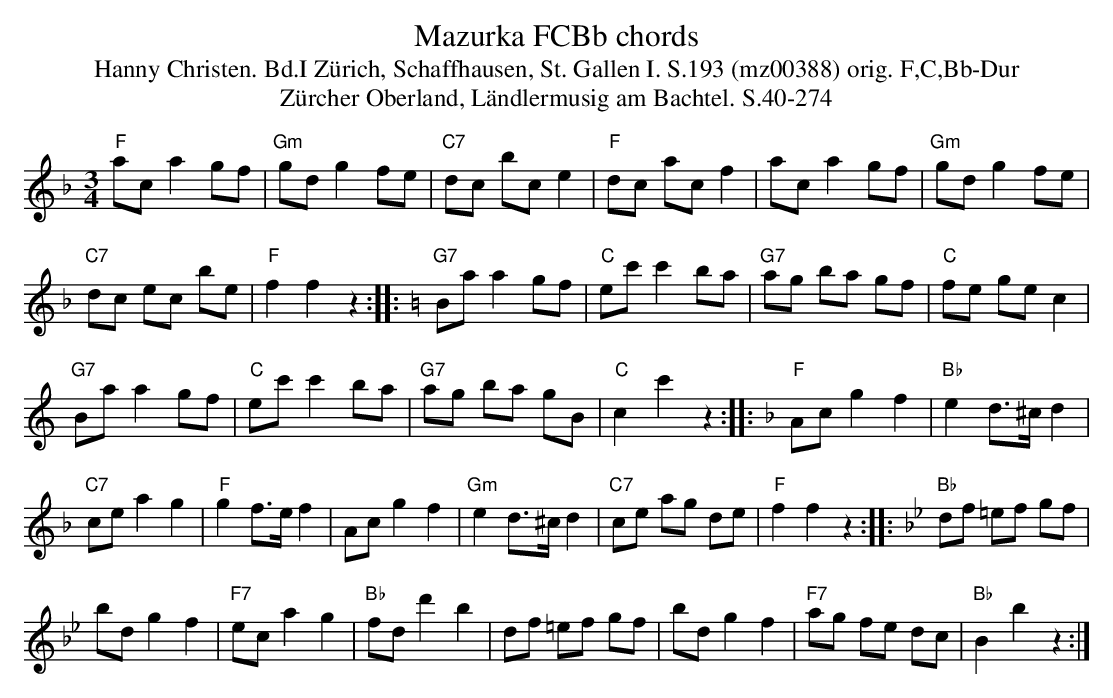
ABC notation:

X:1
T:Mazurka FCBb chords
T:Hanny Christen. Bd.I Zürich, Schaffhausen, St. Gallen I. S.193 (mz00388) orig. F,C,Bb-Dur
T: Z\"urcher Oberland, L\"andlermusig am Bachtel. S.40-274
M:3/4
L:1/8
K:F %%MIDI gchordon
"F"aca2gf | "Gm"gdg2fe | "C7"dc bce2 | "F"dc acf2 | aca2gf | "Gm"gdg2fe |
"C7"dc ec be | "F"f2f2z2 :: [K:C] "G7"Baa2gf | "C"ec'c'2ba | "G7"ag ba gf | "C"fe gec2 |
"G7"Baa2gf | "C"ec'c'2ba | "G7"ag ba gB | "C"c2c'2z2 :: [K:F] "F"Acg2f2 | "Bb"e2d>^cd2 |
"C7"cea2g2 | "F"g2f>ef2 | Acg2f2 | "Gm"e2d>^cd2 | "C7"ce ag de | "F"f2f2z2 :: [K:Bb] "Bb"df =ef gf |
bdg2f2 | "F7"eca2g2 | "Bb"fdd'2b2 | df =ef gf | bdg2f2 | "F7"ag fe dc | "Bb"B2b2z2 :|
